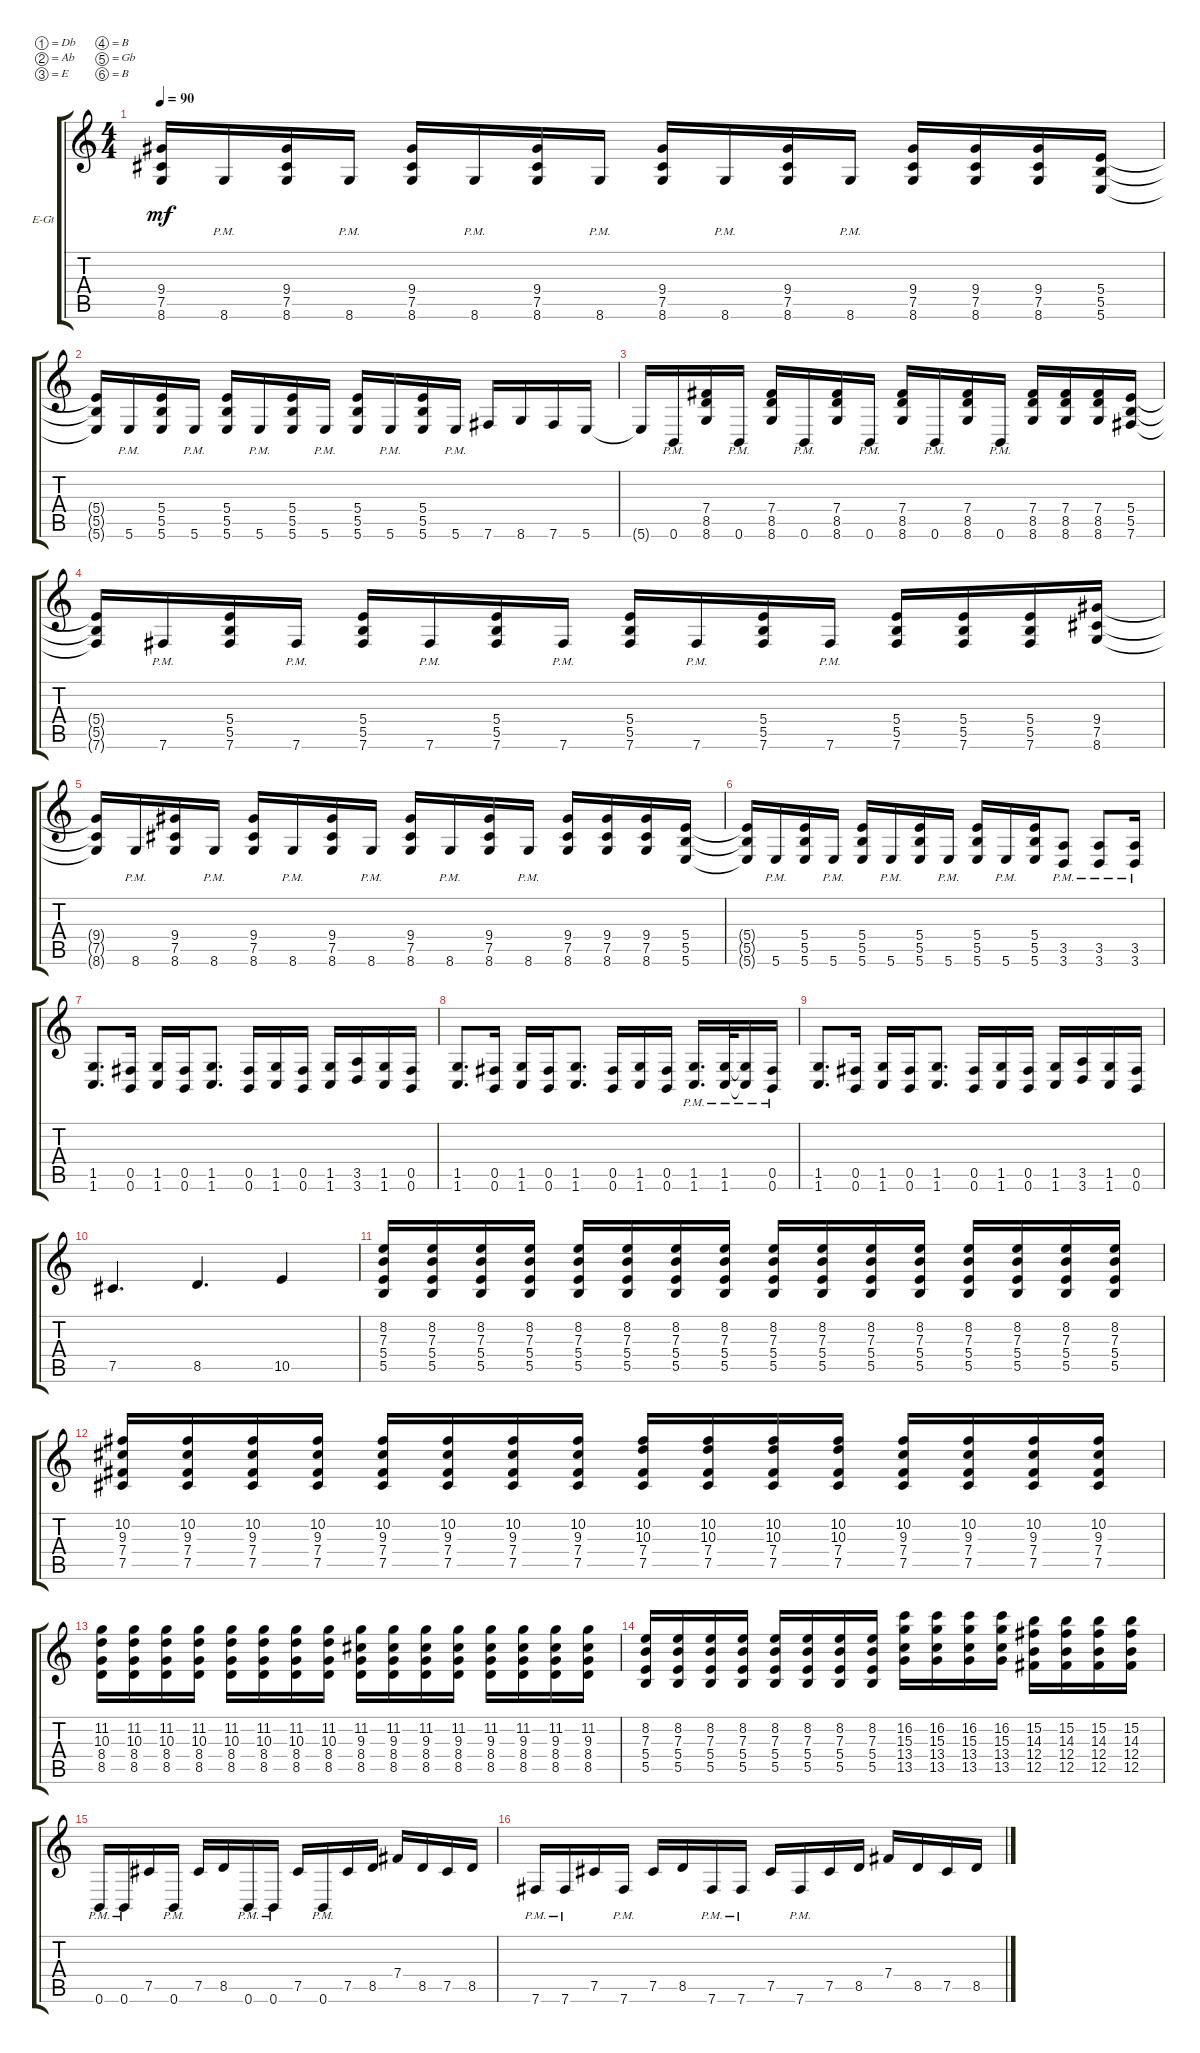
\defaultSystemsLayout 4
\bracketExtendMode groupsimilarinstruments
\firstSystemTrackNameOrientation horizontal
\otherSystemsTrackNameOrientation horizontal
\track ("Electric Guitar" "E-Gt") {instrument distortionguitar}
\staff {score tabs}
\tuning (Db4 Ab3 E3 B2 Gb2 B1)
\ts (4 4)
\tempo 90
\clef g2
\ks c
(8.6{t} 7.5{t} 9.4{t}).16{dy mf} 8.6{pm}.16 (8.6 7.5 9.4).16 8.6{pm}.16 (8.6 7.5 9.4).16 8.6{pm}.16 (8.6 7.5 9.4).16 8.6{pm}.16 (8.6 7.5 9.4).16 8.6{pm}.16 (8.6 7.5 9.4).16 8.6{pm}.16 (8.6 7.5 9.4).16 (8.6 7.5 9.4).16 (8.6 7.5 9.4).16 (5.6 5.5 5.4).16 |
(5.6{t} 5.5{t} 5.4{t}).16 5.6{pm}.16 (5.5 5.4 5.6).16 5.6{pm}.16 (5.6 5.5 5.4).16 5.6{pm}.16 (5.6 5.5 5.4).16 5.6{pm}.16 (5.6 5.5 5.4).16 5.6{pm}.16 (5.6 5.5 5.4).16 5.6{pm}.16 7.6.16 8.6.16 7.6.16 5.6.16 |
5.6{t}.16 0.6{pm}.16 (8.5 7.4 8.6).16 0.6{pm}.16 (8.5 7.4 8.6).16 0.6{pm}.16 (8.5 7.4 8.6).16 0.6{pm}.16 (8.5 7.4 8.6).16 0.6{pm}.16 (8.5 7.4 8.6).16 0.6{pm}.16 (8.5 7.4 8.6).16 (8.5 7.4 8.6).16 (8.5 7.4 8.6).16 (7.6 5.5 5.4).16 |
(7.6{t} 5.5{t} 5.4{t}).16 7.6{pm}.16 (5.5 7.6 5.4).16 7.6{pm}.16 (7.6 5.5 5.4).16 7.6{pm}.16 (7.6 5.5 5.4).16 7.6{pm}.16 (7.6 5.5 5.4).16 7.6{pm}.16 (7.6 5.5 5.4).16 7.6{pm}.16 (7.6 5.5 5.4).16 (7.6 5.5 5.4).16 (7.6 5.5 5.4).16 (8.6 7.5 9.4).16 |
(8.6{t} 7.5{t} 9.4{t}).16 8.6{pm}.16 (8.6 7.5 9.4).16 8.6{pm}.16 (8.6 7.5 9.4).16 8.6{pm}.16 (8.6 7.5 9.4).16 8.6{pm}.16 (8.6 7.5 9.4).16 8.6{pm}.16 (8.6 9.4 7.5).16 8.6{pm}.16 (8.6 7.5 9.4).16 (8.6 7.5 9.4).16 (8.6 7.5 9.4).16 (5.6 5.5 5.4).16 |
(5.6{t} 5.5{t} 5.4{t}).16 5.6{pm}.16 (5.6 5.5 5.4).16 5.6{pm}.16 (5.6 5.5 5.4).16 5.6{pm}.16 (5.6 5.5 5.4).16 5.6{pm}.16 (5.6 5.5 5.4).16 5.6{pm}.16 (5.6 5.5 5.4).16 (3.5{pm} 3.6{pm}).8 (3.5{pm} 3.6{pm}).8 (3.5{pm} 3.6{pm}).16 |
(1.6 1.5).8{d} (0.5 0.6).16 (1.6 1.5).16 (0.5 0.6).16 (1.6 1.5).8{d} (0.5 0.6).16 (1.6 1.5).16 (0.6 0.5).16 (1.6 1.5).16 (3.6 3.5).16 (1.5 1.6).16 (0.6 0.5).16 |
(1.5 1.6).8{d} (0.6 0.5).16 (1.6 1.5).16 (0.6 0.5).16 (1.6 1.5).8{d} (0.6 0.5).16 (1.6 1.5).16 (0.6 0.5).16 (1.5{pm} 1.6{pm}).16{d} (1.5{pm} 1.6{pm}).32 (1.5{pm t} 1.6{pm t}).16 (0.5{pm} 0.6{pm}).16 |
(1.5 1.6).8{d} (0.6 0.5).16 (1.6 1.5).16 (0.6 0.5).16 (1.6 1.5).8{d} (0.6 0.5).16 (1.6 1.5).16 (0.5 0.6).16 (1.6 1.5).16 (3.5 3.6).16 (1.6 1.5).16 (0.6 0.5).16 |
7.5.4{d} 8.5.4{d} 10.5.4 |
(5.5 5.4 7.3 8.2).16 (5.5 5.4 7.3 8.2).16 (5.5 5.4 7.3 8.2).16 (5.5 5.4 7.3 8.2).16 (5.5 5.4 7.3 8.2).16 (5.5 5.4 7.3 8.2).16 (5.5 5.4 7.3 8.2).16 (5.5 5.4 7.3 8.2).16 (5.5 5.4 7.3 8.2).16 (5.5 5.4 7.3 8.2).16 (5.5 5.4 7.3 8.2).16 (5.5 5.4 7.3 8.2).16 (5.5 7.3 5.4 8.2).16 (5.5 5.4 7.3 8.2).16 (5.5 5.4 7.3 8.2).16 (5.5 5.4 7.3 8.2).16 |
(7.5 7.4 9.3 10.2).16 (7.5 7.4 9.3 10.2).16 (7.5 7.4 9.3 10.2).16 (7.5 7.4 9.3 10.2).16 (7.5 7.4 9.3 10.2).16 (7.5 7.4 9.3 10.2).16 (7.5 7.4 9.3 10.2).16 (7.5 7.4 9.3 10.2).16 (7.5 7.4 10.3 10.2).16 (7.5 7.4 10.3 10.2).16 (7.5 7.4 10.3 10.2).16 (7.5 7.4 10.3 10.2).16 (7.5 7.4 9.3 10.2).16 (7.5 7.4 9.3 10.2).16 (7.5 7.4 9.3 10.2).16 (7.5 7.4 10.2 9.3).16 |
(8.5 8.4 10.3 11.2).16 (8.5 8.4 10.3 11.2).16 (8.5 8.4 10.3 11.2).16 (8.5 8.4 10.3 11.2).16 (8.5 8.4 10.3 11.2).16 (8.5 8.4 10.3 11.2).16 (8.5 8.4 10.3 11.2).16 (8.5 8.4 10.3 11.2).16 (8.5 8.4 9.3 11.2).16 (8.5 8.4 9.3 11.2).16 (8.5 8.4 11.2 9.3).16 (8.5 8.4 9.3 11.2).16 (8.5 8.4 11.2 9.3).16 (8.5 8.4 9.3 11.2).16 (8.5 9.3 8.4 11.2).16 (8.5 8.4 9.3 11.2).16 |
(5.5 5.4 7.3 8.2).16 (5.5 5.4 7.3 8.2).16 (5.5 7.3 5.4 8.2).16 (5.5 5.4 7.3 8.2).16 (5.5 5.4 7.3 8.2).16 (5.4 5.5 7.3 8.2).16 (5.5 5.4 7.3 8.2).16 (5.5 5.4 7.3 8.2).16 (13.5 13.4 15.3 16.2).16 (13.5 13.4 15.3 16.2).16 (13.5 13.4 15.3 16.2).16 (13.5 13.4 15.3 16.2).16 (12.5 12.4 14.3 15.2).16 (12.5 12.4 14.3 15.2).16 (12.5 12.4 14.3 15.2).16 (12.5 12.4 14.3 15.2).16 |
0.6{pm}.16 0.6{pm}.16 7.5.16 0.6{pm}.16 7.5.16 8.5.16 0.6{pm}.16 0.6{pm}.16 7.5.16 0.6{pm}.16 7.5.16 8.5.16 7.4.16 8.5.16 7.5.16 8.5.16 |
7.6{pm}.16 7.6{pm}.16 7.5.16 7.6{pm}.16 7.5.16 8.5.16 7.6{pm}.16 7.6{pm}.16 7.5.16 7.6{pm}.16 7.5.16 8.5.16 7.4.16 8.5.16 7.5.16 8.5.16
